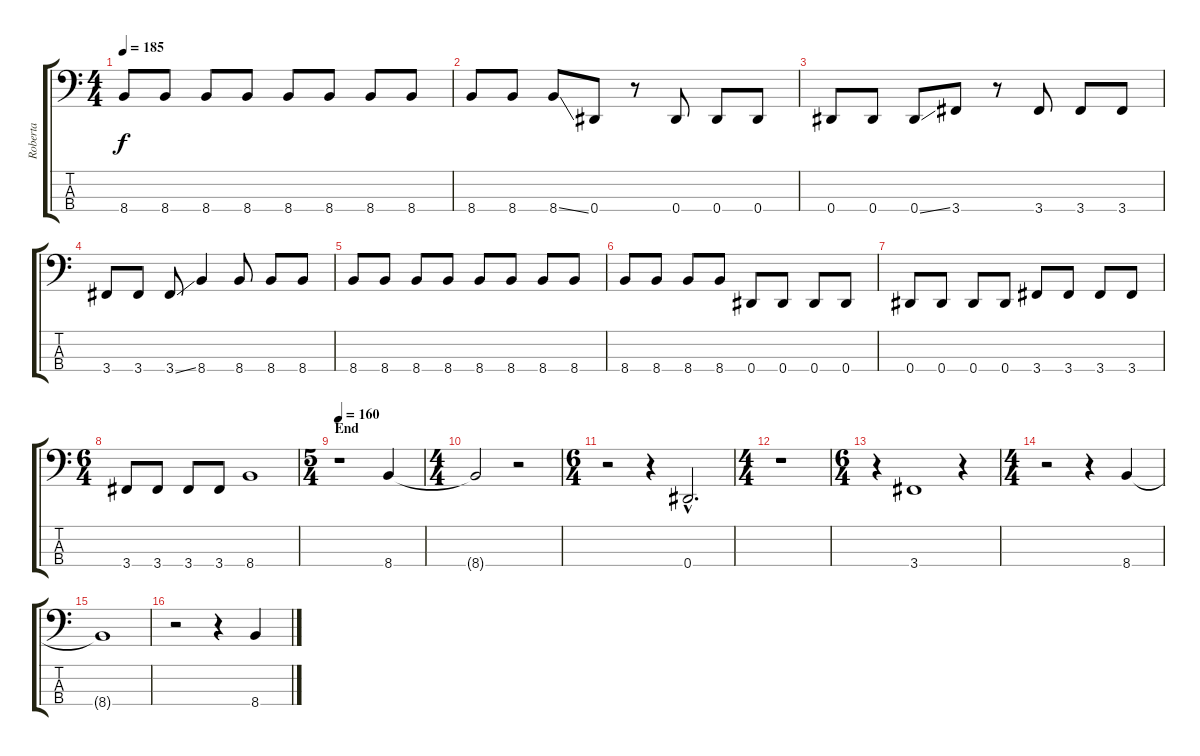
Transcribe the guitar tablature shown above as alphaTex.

\track ("Roberta" "Roberta") {instrument electricbassfinger}
\staff {score tabs}
\tuning (Gb2 Db2 Ab1 Eb1) {hide}
\ts (4 4)
\tempo 185
\clef f4
\ks c
8.4.8{dy f} 8.4.8 8.4.8 8.4.8 8.4.8 8.4.8 8.4.8 8.4.8 |
8.4.8 8.4.8 8.4{ss}.8 0.4.8 r.8 0.4.8 0.4.8 0.4.8 |
0.4.8 0.4.8 0.4{ss}.8 3.4.8 r.8 3.4.8 3.4.8 3.4.8 |
3.4.8 3.4.8 3.4{ss}.8 8.4.4 8.4.8 8.4.8 8.4.8 |
8.4.8 8.4.8 8.4.8 8.4.8 8.4.8 8.4.8 8.4.8 8.4.8 |
8.4.8 8.4.8 8.4.8 8.4.8 0.4.8 0.4.8 0.4.8 0.4.8 |
0.4.8 0.4.8 0.4.8 0.4.8 3.4.8 3.4.8 3.4.8 3.4.8 |
\ts (6 4)
3.4.8 3.4.8 3.4.8 3.4.8 8.4.1 |
\ts (5 4)
\section ("" "End")
\tempo 160
r.1 8.4.4 |
\ts (4 4)
8.4{t}.2 r.2 |
\ts (6 4)
r.2 r.4 0.4{hac}.2{d} |
\ts (4 4)
r.1 |
\ts (6 4)
r.4 3.4.1 r.4 |
\ts (4 4)
r.2 r.4 8.4.4 |
8.4{t}.1 |
r.2 r.4 8.4.4
